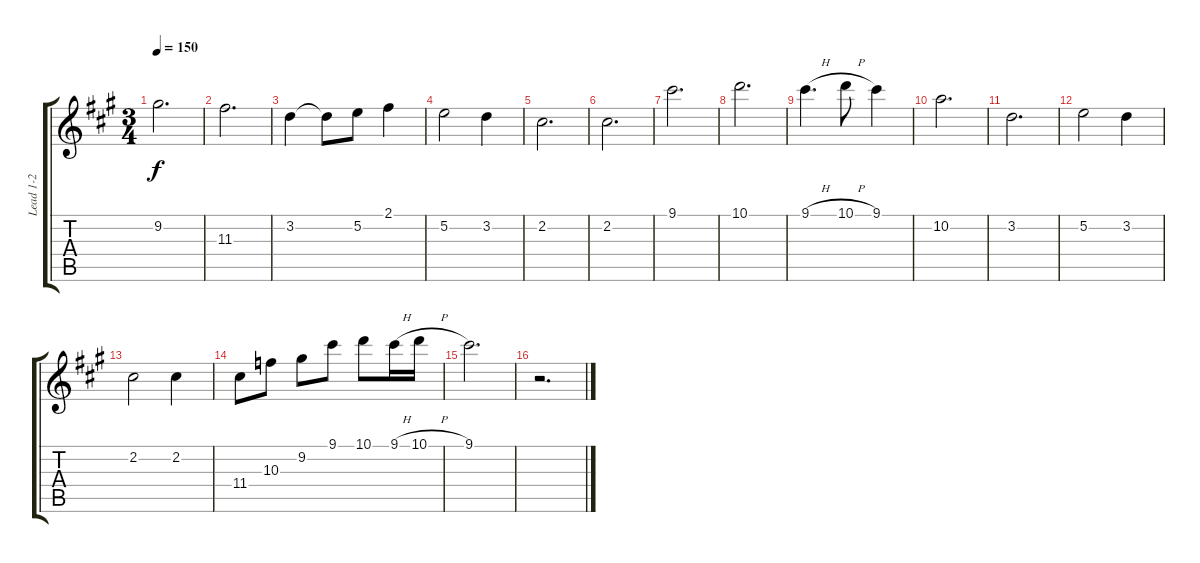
\track ("Lead 1-2" "Lead 1-2") {instrument acousticguitarsteel}
\staff {score tabs}
\tuning (E4 B3 G3 D3 A2 E2) {hide}
\ts (3 4)
\tempo 150
\clef g2
\ks f#minor
9.2.2{d dy f} |
11.3.2{d} |
3.2.4 3.2{t}.8 5.2.8 2.1.4 |
5.2.2 3.2.4 |
2.2.2{d} |
2.2.2{d} |
9.1.2{d} |
10.1.2{d} |
9.1{h}.4{d} 10.1{h}.8 9.1.4 |
10.2.2{d} |
3.2.2{d} |
5.2.2 3.2.4 |
2.2.2 2.2.4 |
11.4.8 10.3.8 9.2.8 9.1.8 10.1.8 9.1{h}.16 10.1{h}.16 |
9.1.2{d} |
r.2{d}
